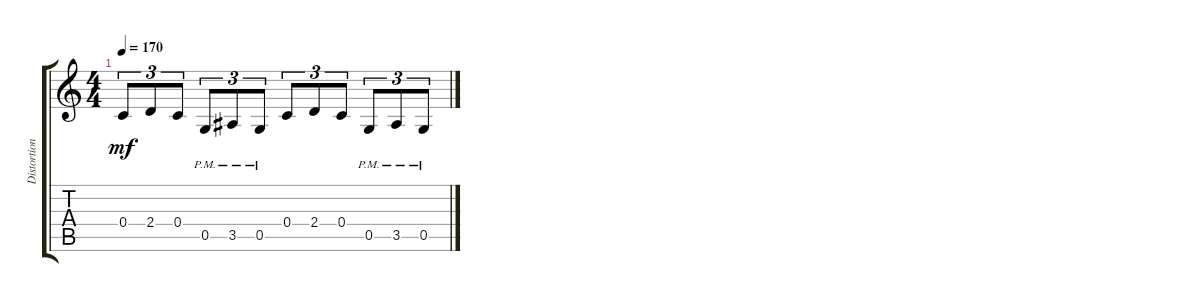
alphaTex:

\track ("Distortion Guitar" "Distortion") {instrument distortionguitar}
\staff {score tabs}
\tuning (D4 A3 F3 C3 G2 D2) {hide}
\ts (4 4)
\tempo 170
\clef g2
\ks c
0.4.8{tu (3 2) dy mf} 2.4.8{tu (3 2)} 0.4.8{tu (3 2)} 0.5{pm}.8{tu (3 2)} 3.5{pm}.8{tu (3 2)} 0.5{pm}.8{tu (3 2)} 0.4.8{tu (3 2)} 2.4.8{tu (3 2)} 0.4.8{tu (3 2)} 0.5{pm}.8{tu (3 2)} 3.5{pm}.8{tu (3 2)} 0.5{pm}.8{tu (3 2)}
